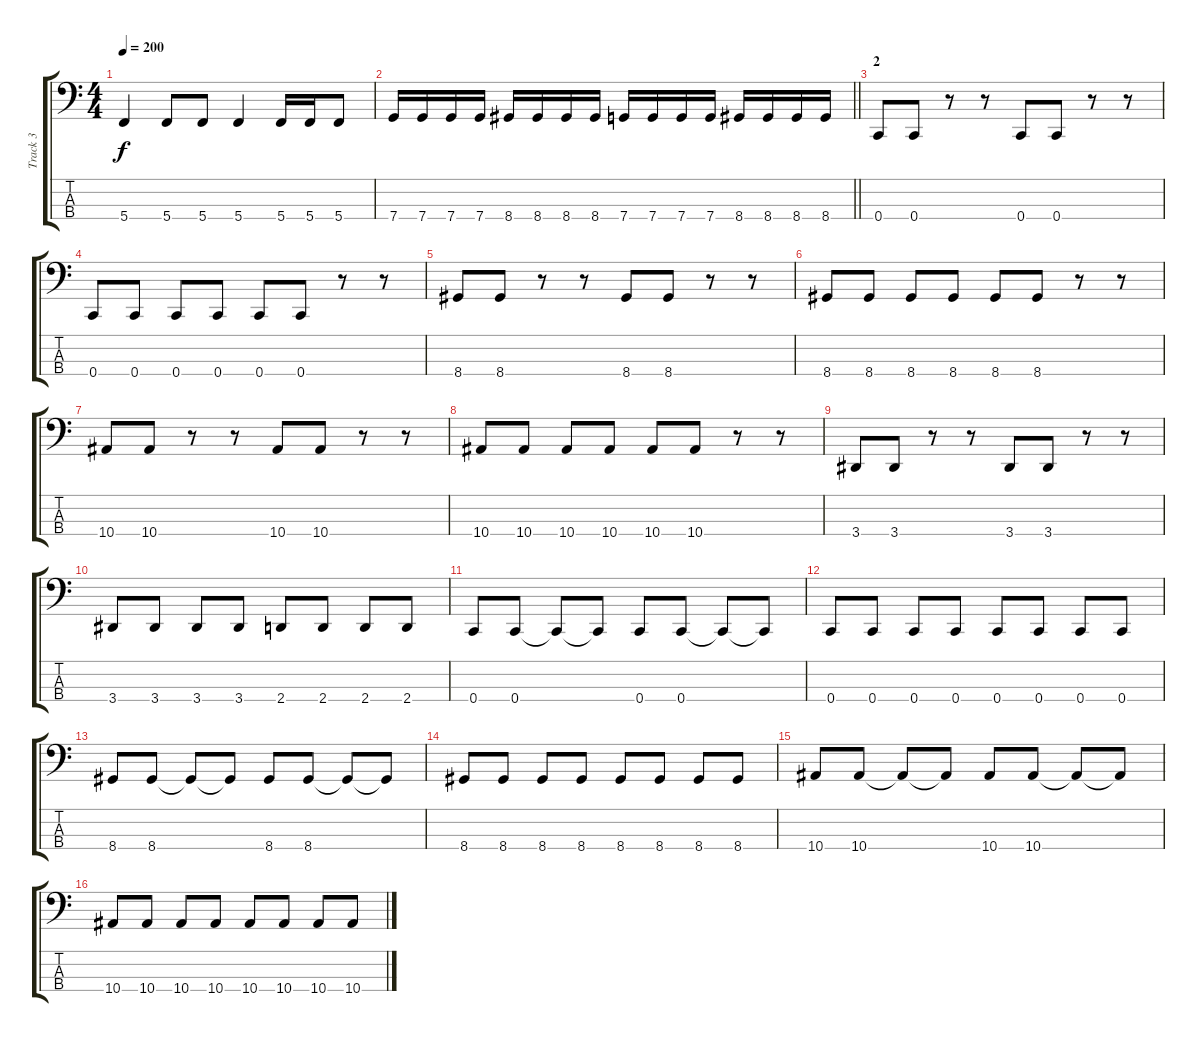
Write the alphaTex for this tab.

\track ("Track 3" "Track 3") {instrument electricbasspick}
\staff {score tabs}
\tuning (F2 C2 G1 C1) {hide}
\ts (4 4)
\tempo 200
\clef f4
\ks c
5.4.4{dy f} 5.4.8 5.4.8 5.4.4 5.4.16 5.4.16 5.4.8 |
\barLineRight lightlight
7.4.16 7.4.16 7.4.16 7.4.16 8.4.16 8.4.16 8.4.16 8.4.16 7.4.16 7.4.16 7.4.16 7.4.16 8.4.16 8.4.16 8.4.16 8.4.16 |
\section ("" "2")
0.4.8 0.4.8 r.8 r.8 0.4.8 0.4.8 r.8 r.8 |
0.4.8 0.4.8 0.4.8 0.4.8 0.4.8 0.4.8 r.8 r.8 |
8.4.8 8.4.8 r.8 r.8 8.4.8 8.4.8 r.8 r.8 |
8.4.8 8.4.8 8.4.8 8.4.8 8.4.8 8.4.8 r.8 r.8 |
10.4.8 10.4.8 r.8 r.8 10.4.8 10.4.8 r.8 r.8 |
10.4.8 10.4.8 10.4.8 10.4.8 10.4.8 10.4.8 r.8 r.8 |
3.4.8 3.4.8 r.8 r.8 3.4.8 3.4.8 r.8 r.8 |
3.4.8 3.4.8 3.4.8 3.4.8 2.4.8 2.4.8 2.4.8 2.4.8 |
0.4.8 0.4.8 0.4{t}.8 0.4{t}.8 0.4.8 0.4.8 0.4{t}.8 0.4{t}.8 |
0.4.8 0.4.8 0.4.8 0.4.8 0.4.8 0.4.8 0.4.8 0.4.8 |
8.4.8 8.4.8 8.4{t}.8 8.4{t}.8 8.4.8 8.4.8 8.4{t}.8 8.4{t}.8 |
8.4.8 8.4.8 8.4.8 8.4.8 8.4.8 8.4.8 8.4.8 8.4.8 |
10.4.8 10.4.8 10.4{t}.8 10.4{t}.8 10.4.8 10.4.8 10.4{t}.8 10.4{t}.8 |
10.4.8 10.4.8 10.4.8 10.4.8 10.4.8 10.4.8 10.4.8 10.4.8
